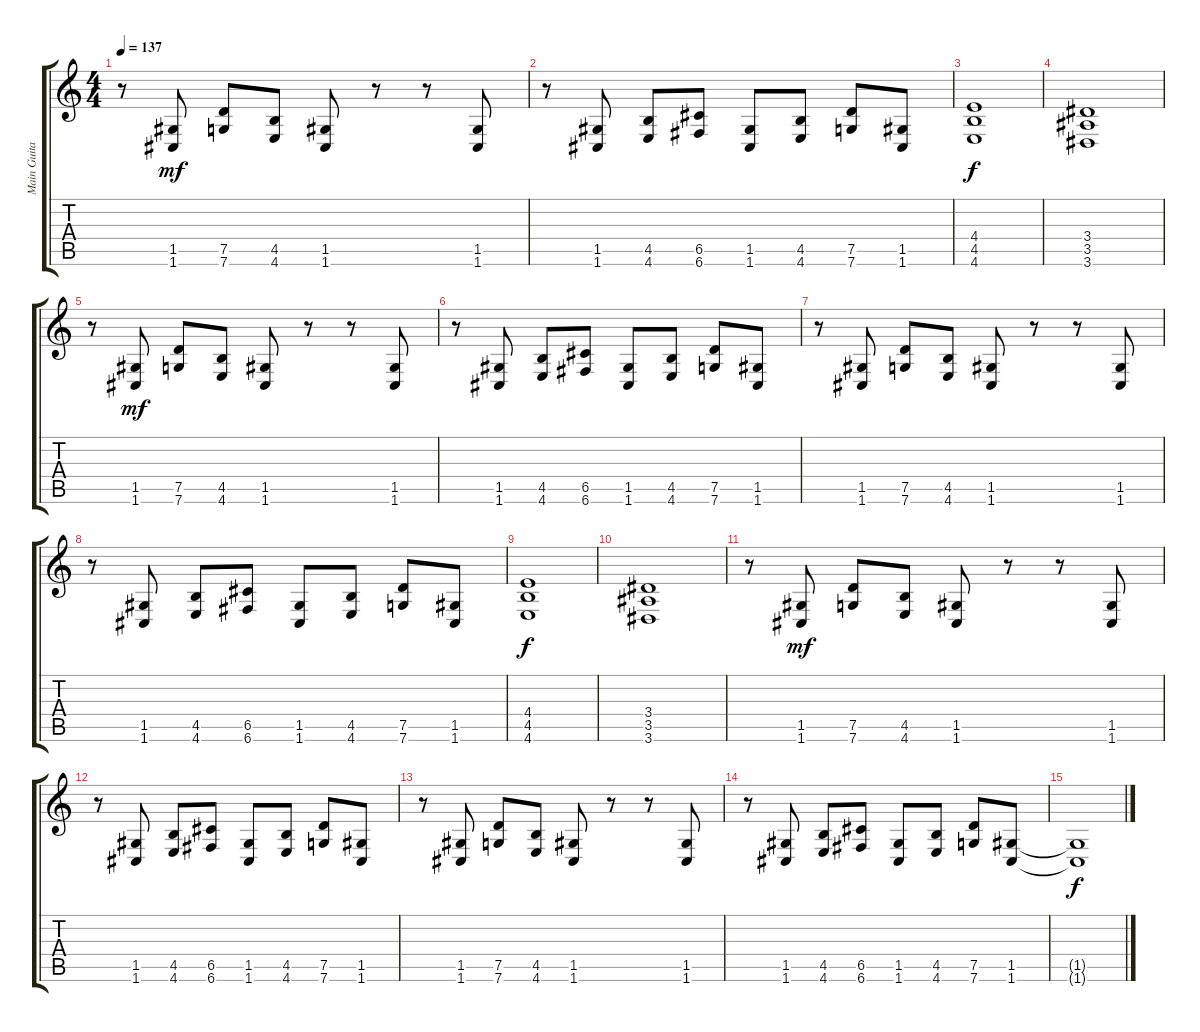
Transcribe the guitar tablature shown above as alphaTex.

\track ("Main Guitar" "Main Guita") {instrument distortionguitar}
\staff {score tabs}
\tuning (D4 A3 F3 C3 G2 C2) {hide}
\ts (4 4)
\tempo 137
\clef g2
\ks c
r.8{dy mf} (1.5 1.6).8 (7.5 7.6).8 (4.5 4.6).8 (1.5 1.6).8 r.8 r.8 (1.5 1.6).8 |
r.8 (1.5 1.6).8 (4.5 4.6).8 (6.5 6.6).8 (1.5 1.6).8 (4.5 4.6).8 (7.5 7.6).8 (1.5 1.6).8 |
(4.4 4.5 4.6).1{dy f} |
(3.4 3.5 3.6).1 |
r.8 (1.5 1.6).8{dy mf} (7.5 7.6).8 (4.5 4.6).8 (1.5 1.6).8 r.8 r.8 (1.5 1.6).8 |
r.8 (1.5 1.6).8 (4.5 4.6).8 (6.5 6.6).8 (1.5 1.6).8 (4.5 4.6).8 (7.5 7.6).8 (1.5 1.6).8 |
r.8 (1.5 1.6).8 (7.5 7.6).8 (4.5 4.6).8 (1.5 1.6).8 r.8 r.8 (1.5 1.6).8 |
r.8 (1.5 1.6).8 (4.5 4.6).8 (6.5 6.6).8 (1.5 1.6).8 (4.5 4.6).8 (7.5 7.6).8 (1.5 1.6).8 |
(4.4 4.5 4.6).1{dy f} |
(3.4 3.5 3.6).1 |
r.8 (1.5 1.6).8{dy mf} (7.5 7.6).8 (4.5 4.6).8 (1.5 1.6).8 r.8 r.8 (1.5 1.6).8 |
r.8 (1.5 1.6).8 (4.5 4.6).8 (6.5 6.6).8 (1.5 1.6).8 (4.5 4.6).8 (7.5 7.6).8 (1.5 1.6).8 |
r.8 (1.5 1.6).8 (7.5 7.6).8 (4.5 4.6).8 (1.5 1.6).8 r.8 r.8 (1.5 1.6).8 |
r.8 (1.5 1.6).8 (4.5 4.6).8 (6.5 6.6).8 (1.5 1.6).8 (4.5 4.6).8 (7.5 7.6).8 (1.5 1.6).8 |
(1.5{t} 1.6{t}).1{dy f}
